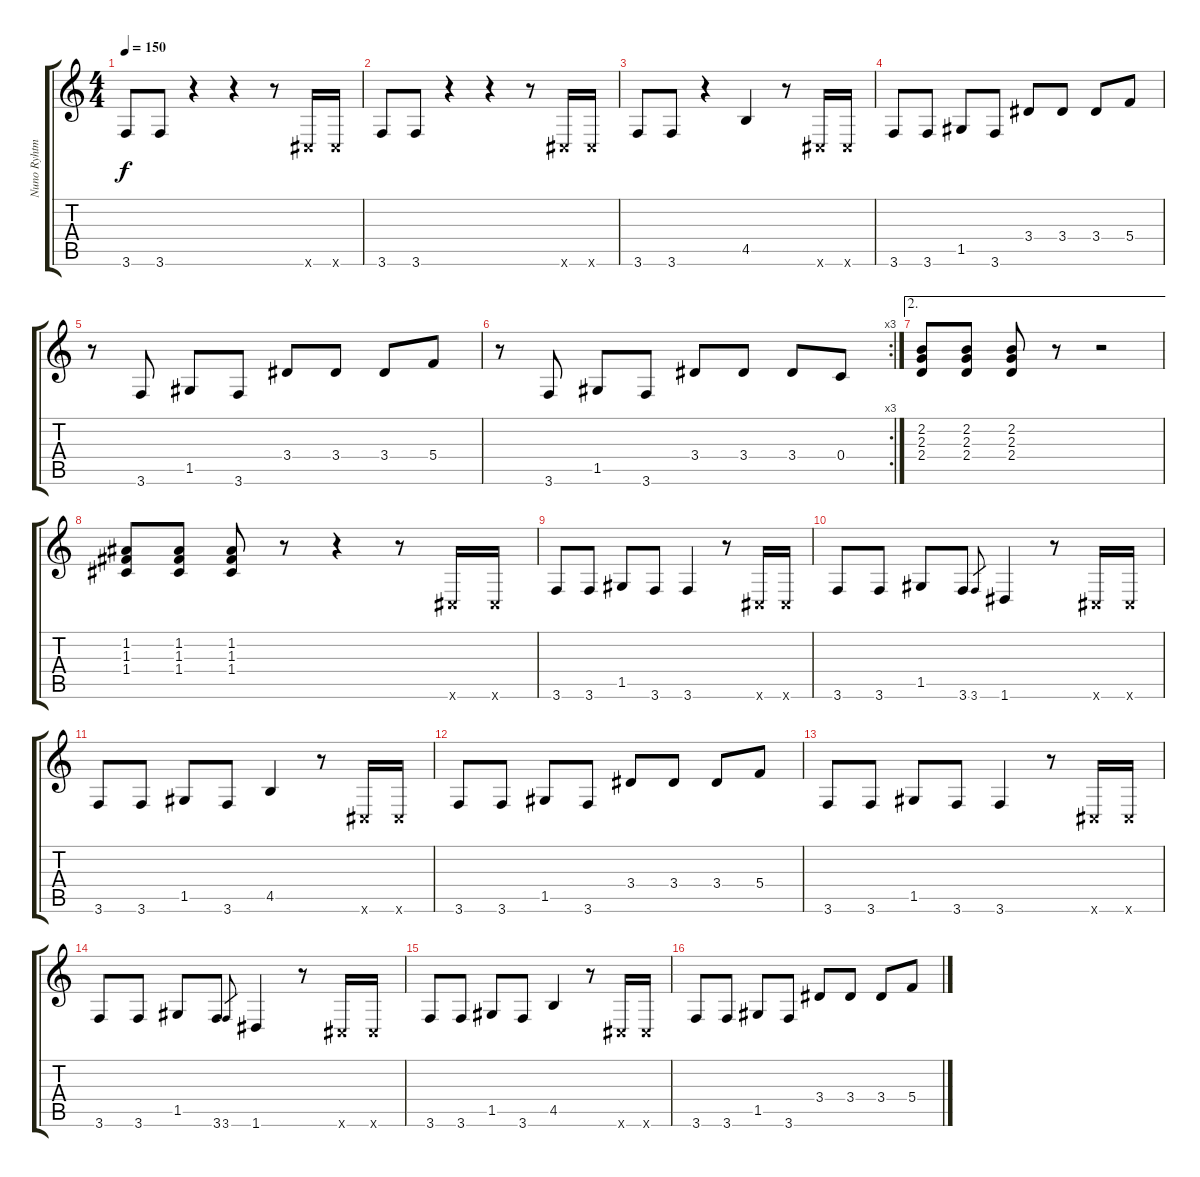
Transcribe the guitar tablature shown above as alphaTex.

\track ("Nuno Ryhtm" "Nuno Ryhtm") {instrument distortionguitar}
\staff {score tabs}
\tuning (D4 A3 F3 C3 G2 D2) {hide}
\ts (4 4)
\tempo 150
\clef g2
\ks c
3.6.8{dy f} 3.6.8 r.4 r.4 r.8 -1.6{x}.16 -1.6{x}.16 |
3.6.8 3.6.8 r.4 r.4 r.8 -1.6{x}.16 -1.6{x}.16 |
3.6.8 3.6.8 r.4 4.5.4 r.8 -1.6{x}.16 -1.6{x}.16 |
3.6.8 3.6.8 1.5.8 3.6.8 3.4.8 3.4.8 3.4.8 5.4.8 |
r.8 3.6.8 1.5.8 3.6.8 3.4.8 3.4.8 3.4.8 5.4.8 |
\rc 3
r.8 3.6.8 1.5.8 3.6.8 3.4.8 3.4.8 3.4.8 0.4.8 |
\ae 2
(2.2 2.3 2.4).8 (2.2 2.3 2.4).8 (2.2 2.3 2.4).8 r.8 r.2 |
(1.2 1.3 1.4).8 (1.2 1.3 1.4).8 (1.2 1.3 1.4).8 r.8 r.4 r.8 -1.6{x}.16 -1.6{x}.16 |
3.6.8 3.6.8 1.5.8 3.6.8 3.6.4 r.8 -1.6{x}.16 -1.6{x}.16 |
3.6.8 3.6.8 1.5.8 3.6.8 3.6.8{gr} 1.6.4 r.8 -1.6{x}.16 -1.6{x}.16 |
3.6.8 3.6.8 1.5.8 3.6.8 4.5.4 r.8 -1.6{x}.16 -1.6{x}.16 |
3.6.8 3.6.8 1.5.8 3.6.8 3.4.8 3.4.8 3.4.8 5.4.8 |
3.6.8 3.6.8 1.5.8 3.6.8 3.6.4 r.8 -1.6{x}.16 -1.6{x}.16 |
3.6.8 3.6.8 1.5.8 3.6.8 3.6.8{gr} 1.6.4 r.8 -1.6{x}.16 -1.6{x}.16 |
3.6.8 3.6.8 1.5.8 3.6.8 4.5.4 r.8 -1.6{x}.16 -1.6{x}.16 |
3.6.8 3.6.8 1.5.8 3.6.8 3.4.8 3.4.8 3.4.8 5.4.8
